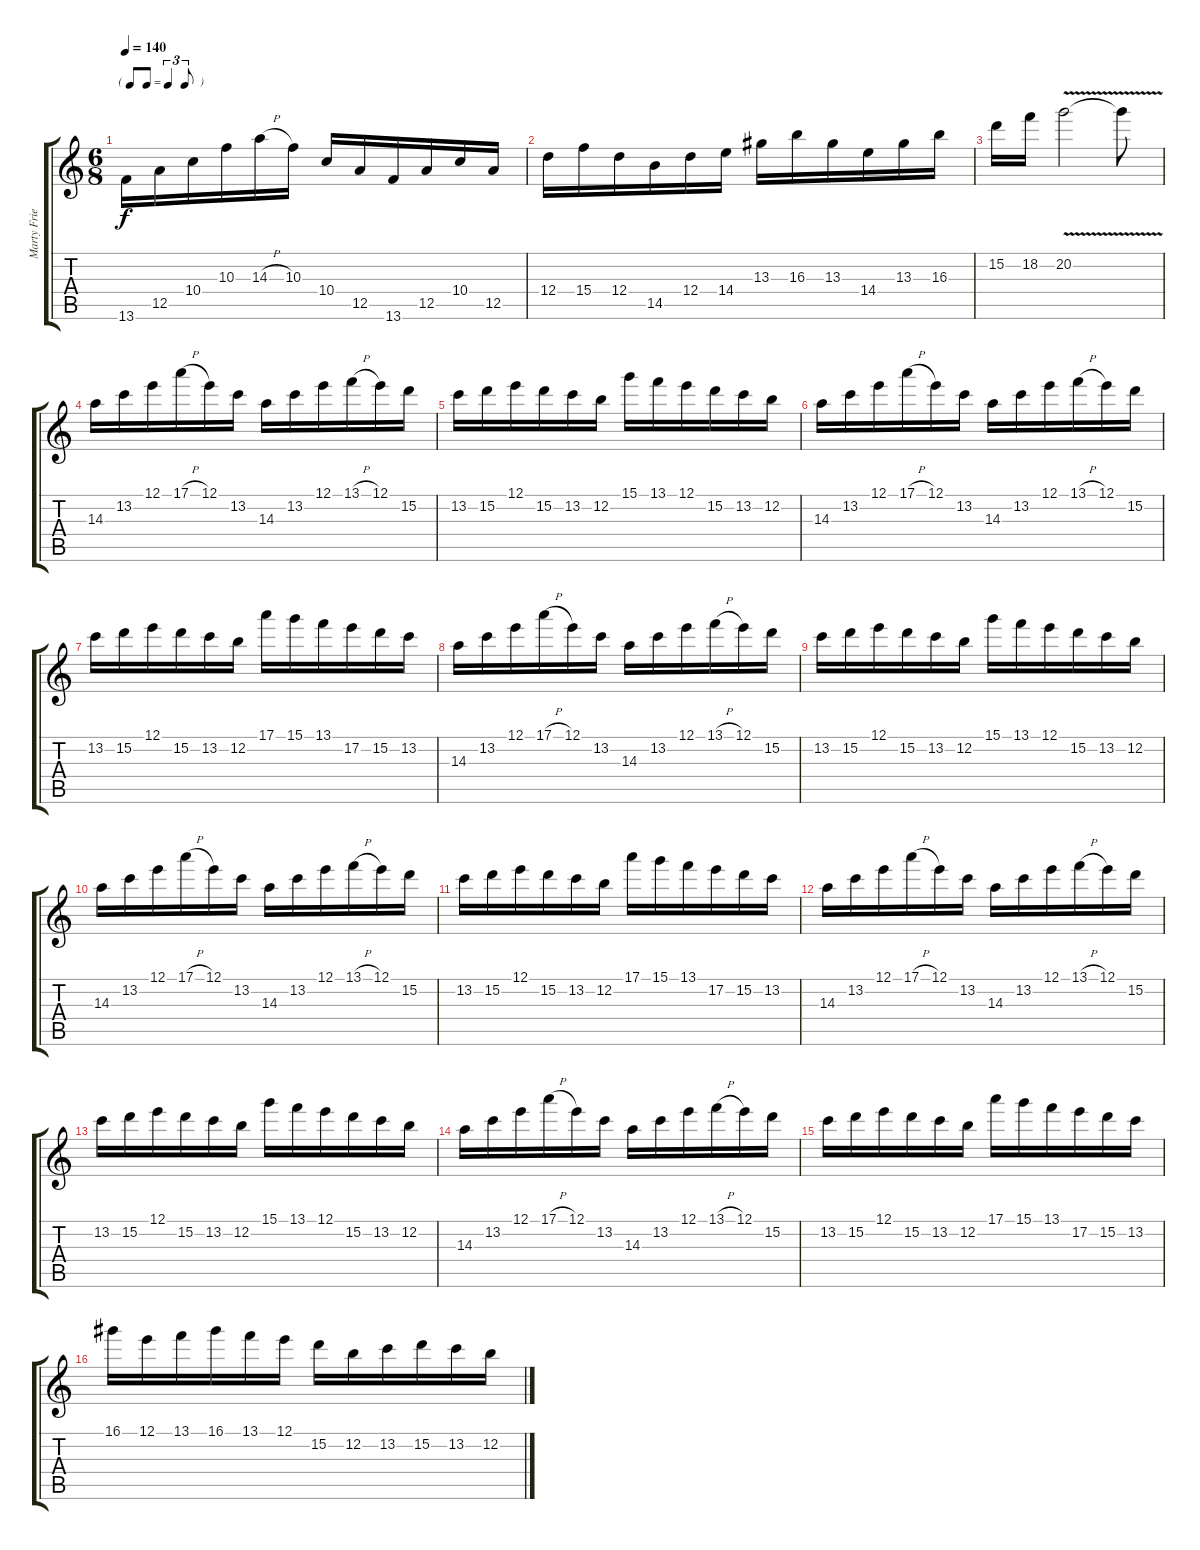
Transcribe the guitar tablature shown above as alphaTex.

\track ("Marty Friedman" "Marty Frie") {instrument distortionguitar}
\staff {score tabs}
\tuning (E4 B3 G3 D3 A2 E2) {hide}
\ts (6 8)
\tf triplet8th
\tempo 140
\clef g2
\ks c
13.6.16{dy f} 12.5.16 10.4.16 10.3.16 14.3{h}.16 10.3.16 10.4.16 12.5.16 13.6.16 12.5.16 10.4.16 12.5.16 |
12.4.16 15.4.16 12.4.16 14.5.16 12.4.16 14.4.16 13.3.16 16.3.16 13.3.16 14.4.16 13.3.16 16.3.16 |
15.2.16 18.2.16 20.2{v}.2 20.2{t}.8 |
14.3.16 13.2.16 12.1.16 17.1{h}.16 12.1.16 13.2.16 14.3.16 13.2.16 12.1.16 13.1{h}.16 12.1.16 15.2.16 |
13.2.16 15.2.16 12.1.16 15.2.16 13.2.16 12.2.16 15.1.16 13.1.16 12.1.16 15.2.16 13.2.16 12.2.16 |
14.3.16 13.2.16 12.1.16 17.1{h}.16 12.1.16 13.2.16 14.3.16 13.2.16 12.1.16 13.1{h}.16 12.1.16 15.2.16 |
13.2.16 15.2.16 12.1.16 15.2.16 13.2.16 12.2.16 17.1.16 15.1.16 13.1.16 17.2.16 15.2.16 13.2.16 |
14.3.16 13.2.16 12.1.16 17.1{h}.16 12.1.16 13.2.16 14.3.16 13.2.16 12.1.16 13.1{h}.16 12.1.16 15.2.16 |
13.2.16 15.2.16 12.1.16 15.2.16 13.2.16 12.2.16 15.1.16 13.1.16 12.1.16 15.2.16 13.2.16 12.2.16 |
14.3.16 13.2.16 12.1.16 17.1{h}.16 12.1.16 13.2.16 14.3.16 13.2.16 12.1.16 13.1{h}.16 12.1.16 15.2.16 |
13.2.16 15.2.16 12.1.16 15.2.16 13.2.16 12.2.16 17.1.16 15.1.16 13.1.16 17.2.16 15.2.16 13.2.16 |
14.3.16 13.2.16 12.1.16 17.1{h}.16 12.1.16 13.2.16 14.3.16 13.2.16 12.1.16 13.1{h}.16 12.1.16 15.2.16 |
13.2.16 15.2.16 12.1.16 15.2.16 13.2.16 12.2.16 15.1.16 13.1.16 12.1.16 15.2.16 13.2.16 12.2.16 |
14.3.16 13.2.16 12.1.16 17.1{h}.16 12.1.16 13.2.16 14.3.16 13.2.16 12.1.16 13.1{h}.16 12.1.16 15.2.16 |
13.2.16 15.2.16 12.1.16 15.2.16 13.2.16 12.2.16 17.1.16 15.1.16 13.1.16 17.2.16 15.2.16 13.2.16 |
16.1.16 12.1.16 13.1.16 16.1.16 13.1.16 12.1.16 15.2.16 12.2.16 13.2.16 15.2.16 13.2.16 12.2.16
